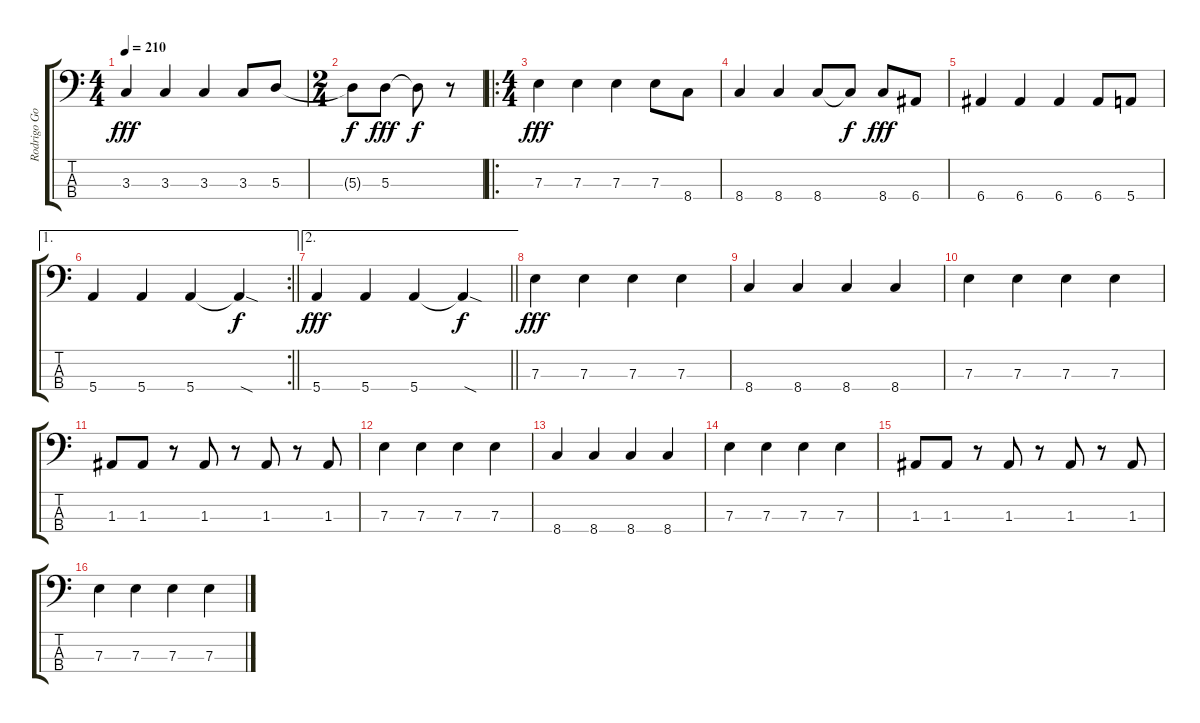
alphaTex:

\track ("Rodrigo Gonzalez" "Rodrigo Go") {instrument electricbassfinger}
\staff {score tabs}
\tuning (G2 D2 A1 E1) {hide}
\ts (4 4)
\tempo 210
\clef f4
\ks c
3.3.4{dy fff} 3.3.4 3.3.4 3.3.8 5.3.8 |
\ts (2 4)
5.3{t}.8{dy f} 5.3.8{dy fff} 5.3{t}.8{dy f} r.8 |
\ro
\ts (4 4)
7.3.4{dy fff} 7.3.4 7.3.4 7.3.8 8.4.8 |
8.4.4 8.4.4 8.4.8 8.4{t}.8{dy f} 8.4.8{dy fff} 6.4.8 |
6.4.4 6.4.4 6.4.4 6.4.8 5.4.8 |
\ae 1
\rc 2
\barLineRight lightlight
5.4.4 5.4.4 5.4.4 5.4{sod t}.4{dy f} |
\ae 2
\barLineRight lightlight
5.4.4{dy fff} 5.4.4 5.4.4 5.4{sod t}.4{dy f} |
7.3.4{dy fff} 7.3.4 7.3.4 7.3.4 |
8.4.4 8.4.4 8.4.4 8.4.4 |
7.3.4 7.3.4 7.3.4 7.3.4 |
1.3.8 1.3.8 r.8 1.3.8 r.8 1.3.8 r.8 1.3.8 |
7.3.4 7.3.4 7.3.4 7.3.4 |
8.4.4 8.4.4 8.4.4 8.4.4 |
7.3.4 7.3.4 7.3.4 7.3.4 |
1.3.8 1.3.8 r.8 1.3.8 r.8 1.3.8 r.8 1.3.8 |
7.3.4 7.3.4 7.3.4 7.3.4
